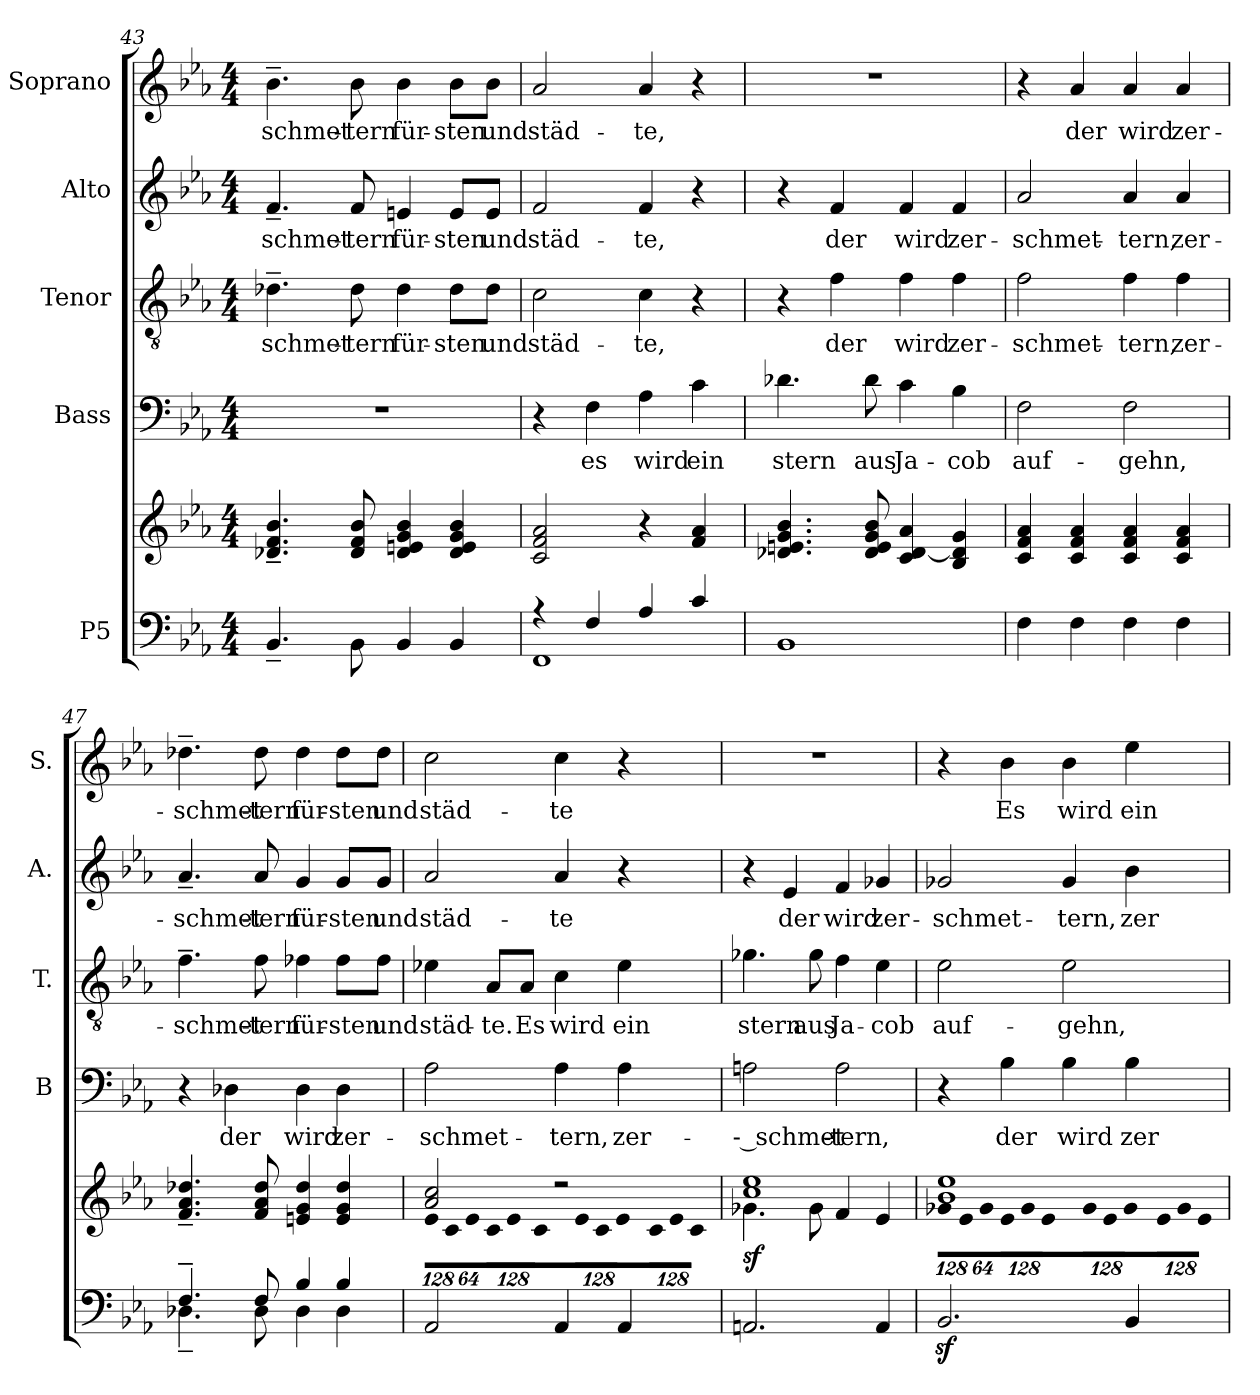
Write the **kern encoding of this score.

**kern	**kern	**dynam	**kern	**text	**kern	**text	**kern	**text	**kern	**text
*part5	*part5	*part5	*part4	*part4	*part3	*part3	*part2	*part2	*part1	*part1
*staff6	*staff5	*staff5/6	*staff4	*staff4	*staff3	*staff3	*staff2	*staff2	*staff1	*staff1
*I"P5	*	*	*I"Bass	*	*I"Tenor	*	*I"Alto	*	*I"Soprano	*
*	*	*	*I'B	*	*I'T.	*	*I'A.	*	*I'S.	*
*clefF4	*clefG2	*	*clefF4	*	*clefGv2	*	*clefG2	*	*clefG2	*
*	*	*	*	*	*ITrd7c12	*	*	*	*	*
*k[b-e-a-]	*k[b-e-a-]	*	*k[b-e-a-]	*	*k[b-e-a-]	*	*k[b-e-a-]	*	*k[b-e-a-]	*
*E-:	*E-:	*	*E-:	*	*E-:	*	*E-:	*	*E-:	*
*M4/4	*M4/4	*	*M4/4	*	*M4/4	*	*M4/4	*	*M4/4	*
=43	=43	=43	=43	=43	=43	=43	=43	=43	=43	=43
!	!	!	!	!	!	!LO:LY:b:color=#000000	!	!	!	!
!	!	!	!	!	!	!	!	!LO:LY:b:color=#000000	!	!
!	!	!	!	!	!	!	!	!	!	!LO:LY:b:color=#000000
4.BB-~i/	4.d-Xi/~ 4.fi~ 4.b-i~	.	1r	.	4.D-X~i\	-schmet-	4.f~i/	-schmet-	4.b-~i\	-schmet-
!	!	!	!	!	!	!LO:LY:b:color=#000000	!	!	!	!
!	!	!	!	!	!	!	!	!LO:LY:b:color=#000000	!	!
!	!	!	!	!	!	!	!	!	!	!LO:LY:b:color=#000000
8BB-i\	8d-i/ 8fi 8b-i	.	.	.	8D-i\	-tern	8fi/	-tern	8b-i\	-tern
!	!	!	!	!	!	!LO:LY:b:color=#000000	!	!	!	!
!	!	!	!	!	!	!	!	!LO:LY:b:color=#000000	!	!
!	!	!	!	!	!	!	!	!	!	!LO:LY:b:color=#000000
4BB-i/	4d-i/ 4eni 4gi 4b-i	.	.	.	4D-i\	für-	4eni/	für-	4b-i\	für-
!	!	!	!	!	!	!LO:LY:b:color=#000000	!	!	!	!
!	!	!	!	!	!	!	!	!LO:LY:b:color=#000000	!	!
!	!	!	!	!	!	!	!	!	!	!LO:LY:b:color=#000000
4BB-i/	4d-i/ 4ei 4gi 4b-i	.	.	.	8D-i\L	-sten	8ei/L	-sten	8b-i\L	-sten
!	!	!	!	!	!	!LO:LY:b:color=#000000	!	!	!	!
!	!	!	!	!	!	!	!	!LO:LY:b:color=#000000	!	!
!	!	!	!	!	!	!	!	!	!	!LO:LY:b:color=#000000
.	.	.	.	.	8D-i\J	und	8ei/J	und	8b-i\J	und
!!LO:LB:g=z
=44	=44	=44	=44	=44	=44	=44	=44	=44	=44	=44
*^	*	*	*	*	*	*	*	*	*	*
!	!	!	!	!	!	!	!LO:LY:b:color=#000000	!	!	!	!
!	!	!	!	!	!	!	!	!	!LO:LY:b:color=#000000	!	!
!	!	!	!	!	!	!	!	!	!	!	!LO:LY:b:color=#000000
4r	1FFi	2ci/ 2fi 2a-i	.	4r	.	2Ci\	städ-	2fi/	städ-	2a-i/	städ-
!	!	!	!	!	!LO:LY:b:color=#000000	!	!	!	!	!	!
4Fi/	.	.	.	4Fi\	es	.	.	.	.	.	.
!	!	!	!	!	!LO:LY:b:color=#000000	!	!	!	!	!	!
!	!	!	!	!	!	!	!LO:LY:b:color=#000000	!	!	!	!
!	!	!	!	!	!	!	!	!	!LO:LY:b:color=#000000	!	!
!	!	!	!	!	!	!	!	!	!	!	!LO:LY:b:color=#000000
4A-i/	.	4r	.	4A-i\	wird	4Ci\	-te,	4fi/	-te,	4a-i/	-te,
!	!	!	!	!	!LO:LY:b:color=#000000	!	!	!	!	!	!
4ci/	.	4fi/ 4a-i	.	4ci\	ein	4r	.	4r	.	4r	.
*v	*v	*	*	*	*	*	*	*	*	*	*
=45	=45	=45	=45	=45	=45	=45	=45	=45	=45	=45
!	!	!	!	!LO:LY:b:color=#000000	!	!	!	!	!	!
1BB-i	4.d-Xi/ 4.eni 4.gi 4.b-i	.	4.d-Xi\	stern	4r	.	4r	.	1r	.
!	!	!	!	!	!	!LO:LY:b:color=#000000	!	!	!	!
!	!	!	!	!	!	!	!	!LO:LY:b:color=#000000	!	!
.	.	.	.	.	4Fi\	der	4fi/	der	.	.
!	!	!	!	!LO:LY:b:color=#000000	!	!	!	!	!	!
.	8d-i/ 8ei 8gi 8b-i	.	8d-i\	aus	.	.	.	.	.	.
!	!	!	!	!LO:LY:b:color=#000000	!	!	!	!	!	!
!	!	!	!	!	!	!LO:LY:b:color=#000000	!	!	!	!
!	!	!	!	!	!	!	!	!LO:LY:b:color=#000000	!	!
.	4ci/ [4d-i 4a-i	.	4ci\	Ja-	4Fi\	wird	4fi/	wird	.	.
!	!	!	!	!LO:LY:b:color=#000000	!	!	!	!	!	!
!	!	!	!	!	!	!LO:LY:b:color=#000000	!	!	!	!
!	!	!	!	!	!	!	!	!LO:LY:b:color=#000000	!	!
.	4B-i/ 4d-i] 4gi	.	4B-i\	-cob	4Fi\	zer-	4fi/	zer-	.	.
=46	=46	=46	=46	=46	=46	=46	=46	=46	=46	=46
!	!	!	!	!LO:LY:b:color=#000000	!	!	!	!	!	!
!	!	!	!	!	!	!LO:LY:b:color=#000000	!	!	!	!
!	!	!	!	!	!	!	!	!LO:LY:b:color=#000000	!	!
4Fi\	4ci/ 4fi 4a-i	.	2Fi\	auf-	2Fi\	-schmet-	2a-i/	-schmet-	4r	.
!	!	!	!	!	!	!	!	!	!	!LO:LY:b:color=#000000
4Fi\	4ci/ 4fi 4a-i	.	.	.	.	.	.	.	4a-i/	der
!	!	!	!	!LO:LY:b:color=#000000	!	!	!	!	!	!
!	!	!	!	!	!	!LO:LY:b:color=#000000	!	!	!	!
!	!	!	!	!	!	!	!	!LO:LY:b:color=#000000	!	!
!	!	!	!	!	!	!	!	!	!	!LO:LY:b:color=#000000
4Fi\	4ci/ 4fi 4a-i	.	2Fi\	-gehn,	4Fi\	-tern,	4a-i/	-tern,	4a-i/	wird
!	!	!	!	!	!	!LO:LY:b:color=#000000	!	!	!	!
!	!	!	!	!	!	!	!	!LO:LY:b:color=#000000	!	!
!	!	!	!	!	!	!	!	!	!	!LO:LY:b:color=#000000
4Fi\	4ci/ 4fi 4a-i	.	.	.	4Fi\	zer-	4a-i/	zer-	4a-i/	zer-
=47	=47	=47	=47	=47	=47	=47	=47	=47	=47	=47
*^	*	*	*	*	*	*	*	*	*	*
!	!	!	!	!	!	!	!LO:LY:b:color=#000000	!	!	!	!
!	!	!	!	!	!	!	!	!	!LO:LY:b:color=#000000	!	!
!	!	!	!	!	!	!	!	!	!	!	!LO:LY:b:color=#000000
4.F~i/	4.D-X~i\	4.fi/~ 4.a-i~ 4.dd-Xi~	.	4r	.	4.F~i\	-schmet-	4.a-~i/	-schmet-	4.dd-X~i\	-schmet-
!	!	!	!	!	!LO:LY:b:color=#000000	!	!	!	!	!	!
.	.	.	.	4D-Xi\	der	.	.	.	.	.	.
!	!	!	!	!	!	!	!LO:LY:b:color=#000000	!	!	!	!
!	!	!	!	!	!	!	!	!	!LO:LY:b:color=#000000	!	!
!	!	!	!	!	!	!	!	!	!	!	!LO:LY:b:color=#000000
8Fi/	8D-i\	8fi/ 8a-i 8dd-i	.	.	.	8Fi\	-tern	8a-i/	-tern	8dd-i\	-tern
!	!	!	!	!	!LO:LY:b:color=#000000	!	!	!	!	!	!
!	!	!	!	!	!	!	!LO:LY:b:color=#000000	!	!	!	!
!	!	!	!	!	!	!	!	!	!LO:LY:b:color=#000000	!	!
!	!	!	!	!	!	!	!	!	!	!	!LO:LY:b:color=#000000
4B-i/	4D-i\	4eni/ 4gi 4dd-i	.	4D-i\	wird	4F-Xi\	für-	4gi/	für-	4dd-i\	für-
!	!	!	!	!	!LO:LY:b:color=#000000	!	!	!	!	!	!
!	!	!	!	!	!	!	!LO:LY:b:color=#000000	!	!	!	!
!	!	!	!	!	!	!	!	!	!LO:LY:b:color=#000000	!	!
!	!	!	!	!	!	!	!	!	!	!	!LO:LY:b:color=#000000
4B-i/	4D-i\	4ei/ 4gi 4dd-i	.	4D-i\	zer-	8F-i\L	-sten	8gi/L	-sten	8dd-i\L	-sten
!	!	!	!	!	!	!	!LO:LY:b:color=#000000	!	!	!	!
!	!	!	!	!	!	!	!	!	!LO:LY:b:color=#000000	!	!
!	!	!	!	!	!	!	!	!	!	!	!LO:LY:b:color=#000000
.	.	.	.	.	.	8F-i\J	und	8gi/J	und	8dd-i\J	und
*v	*v	*	*	*	*	*	*	*	*	*	*
=48	=48	=48	=48	=48	=48	=48	=48	=48	=48	=48
*	*^	*	*	*	*	*	*	*	*	*
*	*	*Xbrackettup	*	*	*	*	*	*	*	*	*
!	!	!LO:N:vis=8	!	!	!	!	!	!	!	!	!
!	!	!	!	!	!LO:LY:b:color=#000000	!	!	!	!	!	!
!	!	!	!	!	!	!	!LO:LY:b:color=#000000	!	!	!	!
!	!	!	!	!	!	!	!	!	!LO:LY:b:color=#000000	!	!
!	!	!	!	!	!	!	!	!	!	!	!LO:LY:b:color=#000000
2AA-i/	2a-i/ 2cci	1024%85e-i\L	.	2A-i\	-schmet-	4E-Xi\	städ-	2a-i/	städ-	2cci\	städ-
!	!	!LO:N:vis=8	!	!	!	!	!	!	!	!	!
.	.	1024%85ci\	.	.	.	.	.	.	.	.	.
!	!	!LO:N:vis=8	!	!	!	!	!	!	!	!	!
.	.	512%43e-i\J	.	.	.	.	.	.	.	.	.
!	!	!LO:N:vis=8	!	!	!	!	!	!	!	!	!
!	!	!	!	!	!	!	!LO:LY:b:color=#000000	!	!	!	!
.	.	1024%85ci\L	.	.	.	8AA-i/L	-te.	.	.	.	.
!	!	!LO:N:vis=8	!	!	!	!	!	!	!	!	!
.	.	1024%85e-i\	.	.	.	.	.	.	.	.	.
!	!	!	!	!	!	!	!LO:LY:b:color=#000000	!	!	!	!
.	.	.	.	.	.	8AA-i/J	Es	.	.	.	.
!	!	!LO:N:vis=8	!	!	!	!	!	!	!	!	!
.	.	512%43ci\J	.	.	.	.	.	.	.	.	.
!	!	!LO:N:vis=8	!	!	!	!	!	!	!	!	!
!	!	!	!	!	!LO:LY:b:color=#000000	!	!	!	!	!	!
!	!	!	!	!	!	!	!LO:LY:b:color=#000000	!	!	!	!
!	!	!	!	!	!	!	!	!	!LO:LY:b:color=#000000	!	!
!	!	!	!	!	!	!	!	!	!	!	!LO:LY:b:color=#000000
4AA-i/	2r	1024%85e-i\L	.	4A-i\	-tern,	4Ci\	wird	4a-i/	-te	4cci\	-te
!	!	!LO:N:vis=8	!	!	!	!	!	!	!	!	!
.	.	1024%85ci\	.	.	.	.	.	.	.	.	.
!	!	!LO:N:vis=8	!	!	!	!	!	!	!	!	!
.	.	512%43e-i\J	.	.	.	.	.	.	.	.	.
!	!	!LO:N:vis=8	!	!	!	!	!	!	!	!	!
!	!	!	!	!	!LO:LY:b:color=#000000	!	!	!	!	!	!
!	!	!	!	!	!	!	!LO:LY:b:color=#000000	!	!	!	!
4AA-i/	.	1024%85ci\L	.	4A-i\	zer-	4E-i\	ein	4r	.	4r	.
!	!	!LO:N:vis=8	!	!	!	!	!	!	!	!	!
.	.	1024%85e-i\	.	.	.	.	.	.	.	.	.
!	!	!LO:N:vis=8	!	!	!	!	!	!	!	!	!
.	.	512%43ci\J	.	.	.	.	.	.	.	.	.
!!LO:PB:g=z
=49	=49	=49	=49	=49	=49	=49	=49	=49	=49	=49	=49
!	!	!	!	!	!LO:LY:b:color=#000000	!	!	!	!	!	!
!	!	!	!	!	!	!	!LO:LY:b:color=#000000	!	!	!	!
2.AAni/	1cci 1ee-i	4.g-Xi\	sf	2Ani\	-- schmet-	4.G-Xi\	stern	4r	.	1r	.
!	!	!	!	!	!	!	!	!	!LO:LY:b:color=#000000	!	!
.	.	.	.	.	.	.	.	4e-i/	der	.	.
!	!	!	!	!	!	!	!LO:LY:b:color=#000000	!	!	!	!
.	.	8g-i\	.	.	.	8G-i\	aus	.	.	.	.
!	!	!	!	!	!LO:LY:b:color=#000000	!	!	!	!	!	!
!	!	!	!	!	!	!	!LO:LY:b:color=#000000	!	!	!	!
!	!	!	!	!	!	!	!	!	!LO:LY:b:color=#000000	!	!
.	.	4fi/	.	2Ai\	-tern,	4Fi\	Ja-	4fi/	wird	.	.
!	!	!	!	!	!	!	!LO:LY:b:color=#000000	!	!	!	!
!	!	!	!	!	!	!	!	!	!LO:LY:b:color=#000000	!	!
4AAi/	.	4e-i/	.	.	.	4E-i\	-cob	4g-Xi/	zer-	.	.
=50	=50	=50	=50	=50	=50	=50	=50	=50	=50	=50	=50
!	!	!LO:N:vis=8	!	!	!	!	!	!	!	!	!
!	!	!	!	!	!	!	!LO:LY:b:color=#000000	!	!	!	!
!	!	!	!	!	!	!	!	!	!LO:LY:b:color=#000000	!	!
2.BB-zi/	1b-i 1ee-i	1024%85g-Xi\L	.	4r	.	2E-i\	auf-	2g-Xi/	-schmet-	4r	.
!	!	!LO:N:vis=8	!	!	!	!	!	!	!	!	!
.	.	1024%85e-i\	.	.	.	.	.	.	.	.	.
!	!	!LO:N:vis=8	!	!	!	!	!	!	!	!	!
.	.	512%43g-i\J	.	.	.	.	.	.	.	.	.
!	!	!LO:N:vis=8	!	!	!	!	!	!	!	!	!
!	!	!	!	!	!LO:LY:b:color=#000000	!	!	!	!	!	!
!	!	!	!	!	!	!	!	!	!	!	!LO:LY:b:color=#000000
.	.	1024%85e-i\L	.	4B-i\	der	.	.	.	.	4b-i\	Es
!	!	!LO:N:vis=8	!	!	!	!	!	!	!	!	!
.	.	1024%85g-i\	.	.	.	.	.	.	.	.	.
!	!	!LO:N:vis=8	!	!	!	!	!	!	!	!	!
.	.	512%43e-i\J	.	.	.	.	.	.	.	.	.
!	!	!LO:N:vis=8	!	!	!	!	!	!	!	!	!
!	!	!	!	!	!LO:LY:b:color=#000000	!	!	!	!	!	!
!	!	!	!	!	!	!	!LO:LY:b:color=#000000	!	!	!	!
!	!	!	!	!	!	!	!	!	!LO:LY:b:color=#000000	!	!
!	!	!	!	!	!	!	!	!	!	!	!LO:LY:b:color=#000000
.	.	1024%85g-i\L	.	4B-i\	wird	2E-i\	-gehn,	4g-i/	-tern,	4b-i\	wird
!	!	!LO:N:vis=8	!	!	!	!	!	!	!	!	!
.	.	1024%85e-i\	.	.	.	.	.	.	.	.	.
!	!	!LO:N:vis=8	!	!	!	!	!	!	!	!	!
.	.	512%43g-i\J	.	.	.	.	.	.	.	.	.
!	!	!LO:N:vis=8	!	!	!	!	!	!	!	!	!
!	!	!	!	!	!LO:LY:b:color=#000000	!	!	!	!	!	!
!	!	!	!	!	!	!	!	!	!LO:LY:b:color=#000000	!	!
!	!	!	!	!	!	!	!	!	!	!	!LO:LY:b:color=#000000
4BB-i/	.	1024%85e-i\L	.	4B-i\	zer-	.	.	4b-i\	zer-	4ee-i\	ein
!	!	!LO:N:vis=8	!	!	!	!	!	!	!	!	!
.	.	1024%85g-i\	.	.	.	.	.	.	.	.	.
!	!	!LO:N:vis=8	!	!	!	!	!	!	!	!	!
.	.	512%43e-i\J	.	.	.	.	.	.	.	.	.
*	*v	*v	*	*	*	*	*	*	*	*	*
=	=	=	=	=	=	=	=	=	=	=
*-	*-	*-	*-	*-	*-	*-	*-	*-	*-	*-
